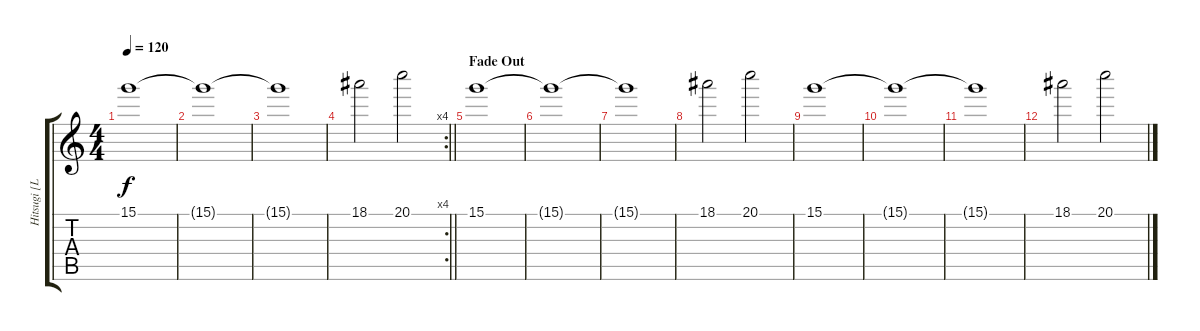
\track ("Hitsugi [Lead]" "Hitsugi [L") {instrument distortionguitar}
\staff {score tabs}
\tuning (E4 B3 G3 D3 A2 E2) {hide}
\ts (4 4)
\tempo 120
\clef g2
\ks c
15.1.1{dy f} |
15.1{t}.1 |
15.1{t}.1 |
\rc 4
\barLineRight lightlight
18.1.2 20.1.2 |
\section ("" "Fade Out")
15.1.1{volume 8} |
15.1{t}.1 |
15.1{t}.1 |
18.1.2 20.1.2 |
15.1.1{volume 0} |
15.1{t}.1 |
15.1{t}.1 |
18.1.2 20.1.2
